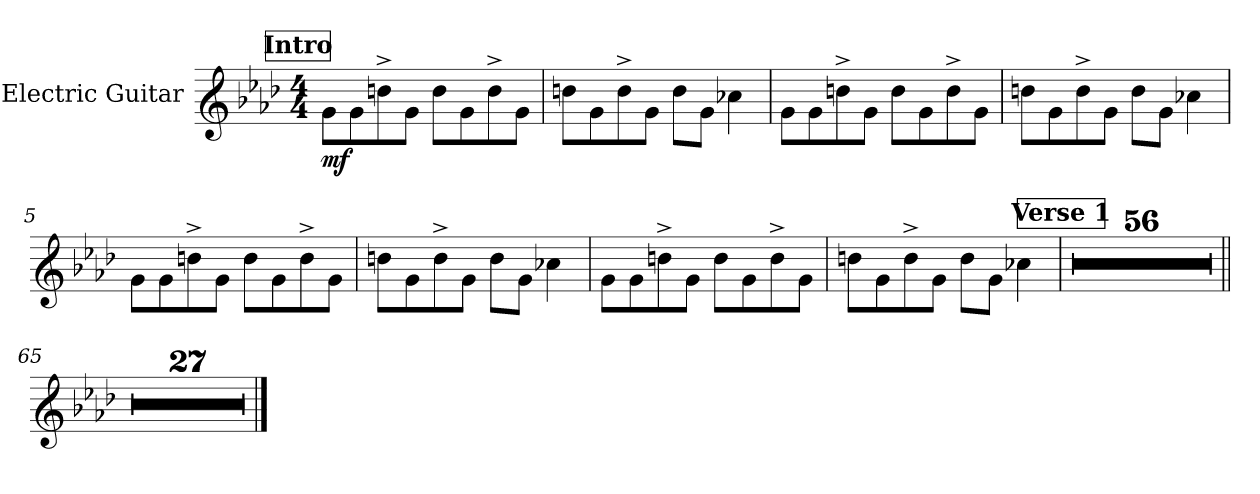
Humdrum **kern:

**kern	**dynam
*part1	*part1
*staff1	*staff1
*I"Electric Guitar	*
*I'El. Guit.	*
*stria6	*
*	*
*k[b-e-a-d-]	*
*M4/4	*
*MM78	*
!!LO:REH:place=s1:a:B:fs=14:t=Intro
=1	=1
!	!LO:DY:b
8g\L	mf
8g\	.
8dd^\	.
8g\J	.
8dd\L	.
8g\	.
8dd^\	.
8g\J	.
=2	=2
8dd\L	.
8g\	.
8dd^\	.
8g\J	.
8dd\L	.
8g\J	.
4cc-\	.
=3	=3
8g\L	.
8g\	.
8dd^\	.
8g\J	.
8dd\L	.
8g\	.
8dd^\	.
8g\J	.
=4	=4
8dd\L	.
8g\	.
8dd^\	.
8g\J	.
8dd\L	.
8g\J	.
4cc-\	.
=5	=5
8g\L	.
8g\	.
8dd^\	.
8g\J	.
8dd\L	.
8g\	.
8dd^\	.
8g\J	.
!!LO:LB:g=z
=6	=6
8dd\L	.
8g\	.
8dd^\	.
8g\J	.
8dd\L	.
8g\J	.
4cc-\	.
=7	=7
8g\L	.
8g\	.
8dd^\	.
8g\J	.
8dd\L	.
8g\	.
8dd^\	.
8g\J	.
=8	=8
8dd\L	.
8g\	.
8dd^\	.
8g\J	.
8dd\L	.
8g\J	.
4cc-\	.
!!LO:REH:place=s1:a:B:fs=14:t=Verse 1
=9	=9
1r	.
=10	=10
1r	.
=11	=11
1r	.
=12	=12
1r	.
=13	=13
1r	.
=14	=14
1r	.
=15	=15
1r	.
=16	=16
1r	.
=17	=17
1r	.
=18	=18
1r	.
=19	=19
1r	.
=20	=20
1r	.
!!LO:REH:place=s1:a:B:fs=14:t=Chrous
=21	=21
1r	.
=22	=22
1r	.
=23	=23
1r	.
=24	=24
1r	.
=25	=25
1r	.
=26	=26
1r	.
=27	=27
1r	.
=28	=28
1r	.
!!LO:REH:place=s1:a:B:fs=14:t=Verse 2
=29	=29
1r	.
=30	=30
1r	.
=31	=31
1r	.
=32	=32
1r	.
=33	=33
1r	.
=34	=34
1r	.
=35	=35
1r	.
=36	=36
1r	.
=37	=37
1r	.
=38	=38
1r	.
=39	=39
1r	.
=40	=40
1r	.
!!LO:REH:place=s1:a:B:fs=14:t=Chrous
=41	=41
1r	.
=42	=42
1r	.
=43	=43
1r	.
=44	=44
1r	.
=45	=45
1r	.
=46	=46
1r	.
=47	=47
1r	.
=48	=48
1r	.
!!LO:LB:g=z
!!LO:REH:place=s1:B:fs=14:t=Brdige
=49	=49
1r	.
=50	=50
1r	.
=51	=51
1r	.
=52	=52
1r	.
=53	=53
1r	.
=54	=54
1r	.
=55	=55
1r	.
=56	=56
1r	.
=57	=57
1r	.
=58	=58
1r	.
=59	=59
1r	.
=60	=60
1r	.
=61	=61
1r	.
=62	=62
1r	.
=63	=63
1r	.
=64	=64
1r	.
=65||	=65||
1r	.
=66	=66
1r	.
!!LO:REH:place=s1:B:fs=14:t=Chrous
=67	=67
1r	.
=68	=68
1r	.
=69	=69
1r	.
=70	=70
1r	.
=71	=71
1r	.
=72	=72
1r	.
=73	=73
1r	.
=74	=74
1r	.
=75	=75
1r	.
=76	=76
1r	.
=77	=77
1r	.
=78	=78
1r	.
=79	=79
1r	.
=80	=80
1r	.
=81	=81
1r	.
=82	=82
1r	.
=83	=83
1r	.
=84	=84
1r	.
=85	=85
1r	.
=86	=86
1r	.
=87	=87
1r	.
=88	=88
1r	.
=89	=89
1r	.
=90	=90
1r	.
=91	=91
1r	.
==	==
*-	*-
